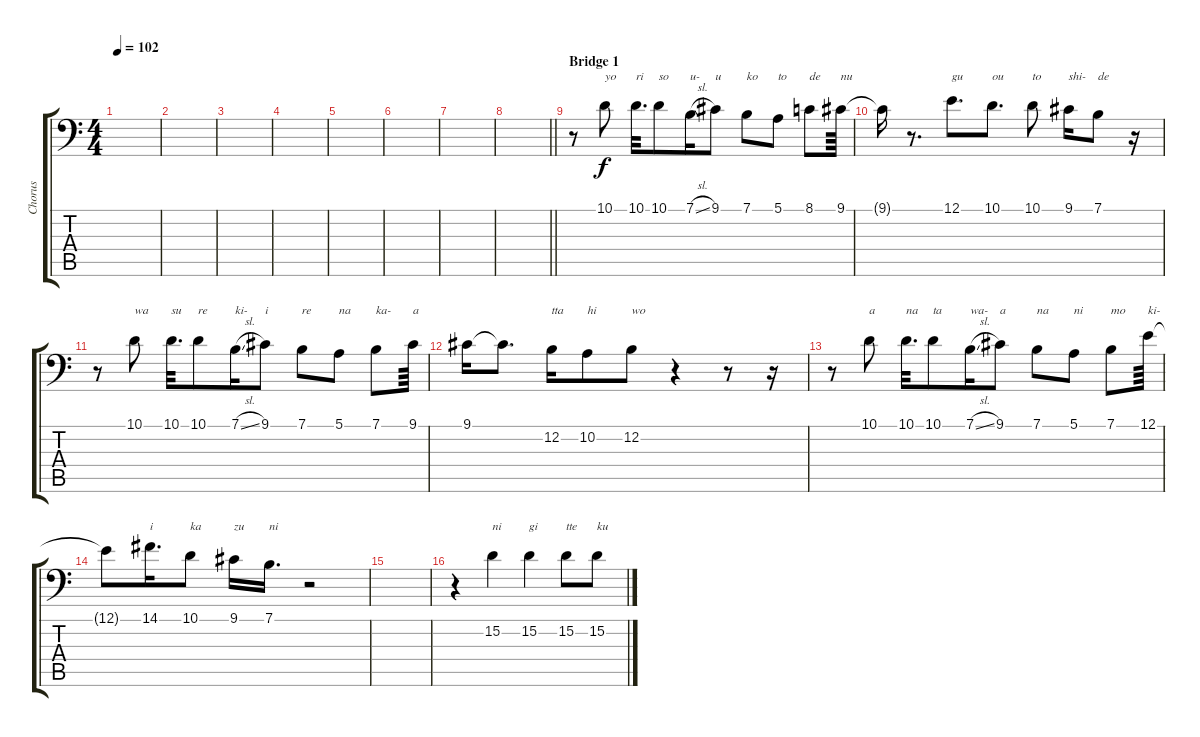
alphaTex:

\track ("Chorus" "Chorus") {solo instrument choiraahs}
\staff {score tabs}
\tuning (E3 B2 G2 D2 A1 E1) {hide}
\ts (4 4)
\tempo 102
\clef f4
\ks c
|
|
|
|
|
|
|
\barLineRight lightlight
|
\section ("" "Bridge 1")
r.8 10.1.8{txt "yo"} 10.1.32{d txt "ri"} 10.1.8{txt "so"} 7.1{sl}.16{txt "u-"} 9.1.8{txt "u"} 7.1.8{txt "ko"} 5.1.8{txt "to"} 8.1.8{txt "de"} 9.1.64{txt "nu"} |
9.1{t}.16 r.8{d} 12.1.8{d txt "gu"} 10.1.8{d txt "ou"} 10.1.8{txt "to"} 9.1.16{txt "shi-"} 7.1.8{txt "de"} r.16 |
r.8 10.1.8{txt "wa"} 10.1.32{d txt "su"} 10.1.8{txt "re"} 7.1{sl}.16{txt "ki-"} 9.1.8{txt "i"} 7.1.8{txt "re"} 5.1.8{txt "na"} 7.1.8{txt "ka-"} 9.1.64{txt "a"} |
9.1.16 9.1{t}.8{d} 12.2.16{txt "tta"} 10.2.8{txt "hi"} 12.2.8{txt "wo"} r.4 r.8 r.16 |
r.8 10.1.8{txt "a "} 10.1.32{d txt "na"} 10.1.8{txt "ta"} 7.1{sl}.16{txt "wa-"} 9.1.8{txt "a"} 7.1.8{txt "na"} 5.1.8{txt "ni"} 7.1.8{txt "mo"} 12.1.64{txt "ki-"} |
12.1{t}.8 14.1.16{d txt "i"} 10.1.8{txt "ka"} 9.1.16{txt "zu"} 7.1.16{d txt "ni"} r.2 |
|
r.4 15.2.4{txt "ni"} 15.2.4{txt "gi"} 15.2.8{txt "tte"} 15.2.8{txt "ku"}
